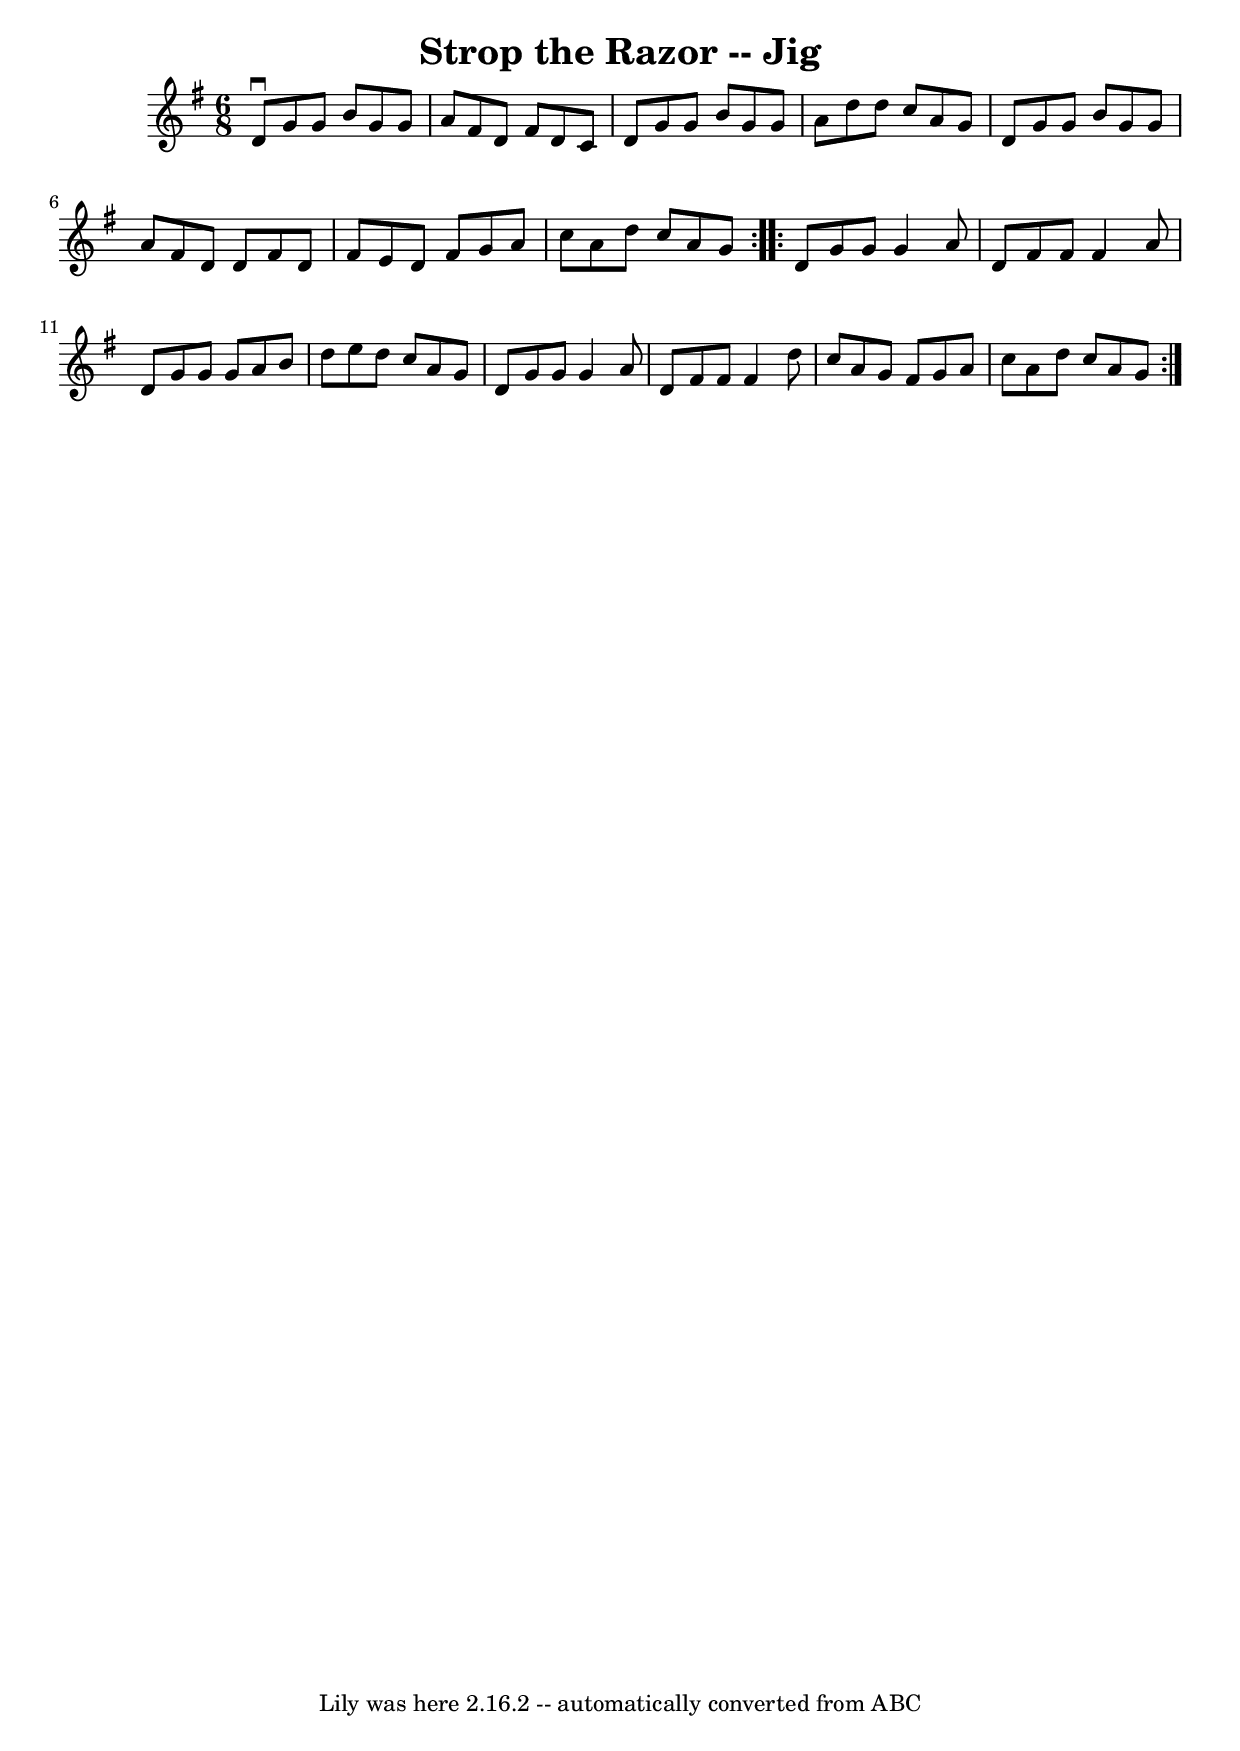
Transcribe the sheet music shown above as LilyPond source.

\version "2.16.2"
\include "Mammoth.ily"
\header {
  %% book = "Ryan's Mammoth Collection"
 crossRefNumber = "1"
 footnotes = "\\\\89 464"
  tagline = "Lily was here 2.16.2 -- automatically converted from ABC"
  title = "Strop the Razor -- Jig"

}
voicedefault =  {



  \repeat volta 2 {

    \time 6/8 
    \key g \major d'8^\downbow g'8 g'8 b'8 g'8 g'8      |
 a'8 fis'8 d'8 fis'8 d'8 c'8    |
 d'8 g'8 g'8 b'8 g'8 g'8     |
 a'8 d''8 d''8 c''8 a'8 g'8     |
 d'8 g'8 g'8 b'8 g'8 g'8    |
 a'8 fis'8 d'8 d'8 fis'8 d'8     |
 fis'8 e'8 d'8 fis'8 g'8 a'8     |
 c''8 a'8 d''8 c''8 a'8 g'8    
  }     

  \repeat volta 2 { d'8 g'8 g'8 g'4 a'8     |
 d'8 fis'8 fis'8 fis'4 a'8     |
 d'8 g'8 g'8 g'8 a'8 b'8     |
 d''8 e''8 d''8 c''8 a'8 g'8    |
 d'8 g'8 g'8 g'4 a'8     |
 d'8 fis'8 fis'8 fis'4 d''8    |
 c''8 a'8 g'8 fis'8 g'8 a'8    |
 c''8 a'8 
 d''8 c''8 a'8 g'8    
  }   

}

\score{
  <<

    \context Staff="default"
    {
      \voicedefault 
      
    }

  >>
  \layout {
    
  }
  \midi {
  }

}
